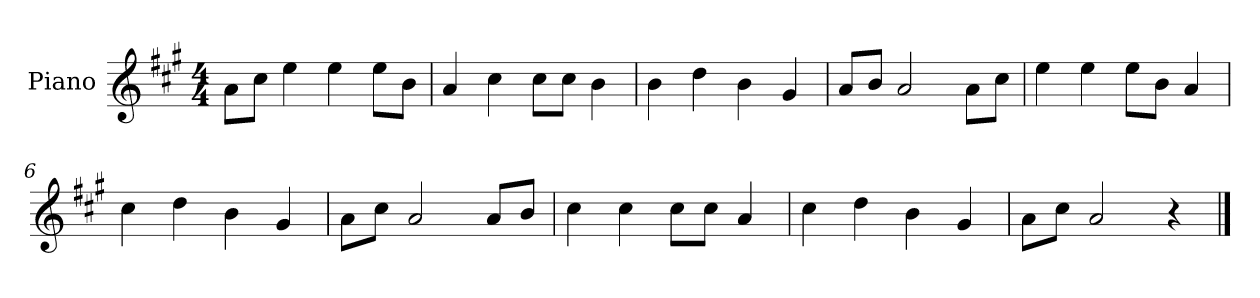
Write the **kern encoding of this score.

**kern
*part1
*staff1
*I"Piano
*I'P-no
*clefG2
*k[f#c#g#]
*M4/4
*MM90
=1
8a\L
8cc#\J
4ee\
4ee\
8ee\L
8b\J
=2
4a/
4cc#\
8cc#\L
8cc#\J
4b\
=3
4b\
4dd\
4b\
4g#/
=4
8a/L
8b/J
2a/
8a\L
8cc#\J
=5
4ee\
4ee\
8ee\L
8b\J
4a/
=6
4cc#\
4dd\
4b\
4g#/
=7
8a\L
8cc#\J
2a/
8a/L
8b/J
!!LO:LB:g=z
=8
4cc#\
4cc#\
8cc#\L
8cc#\J
4a/
=9
4cc#\
4dd\
4b\
4g#/
=10
8a\L
8cc#\J
2a/
4r
==
*-
